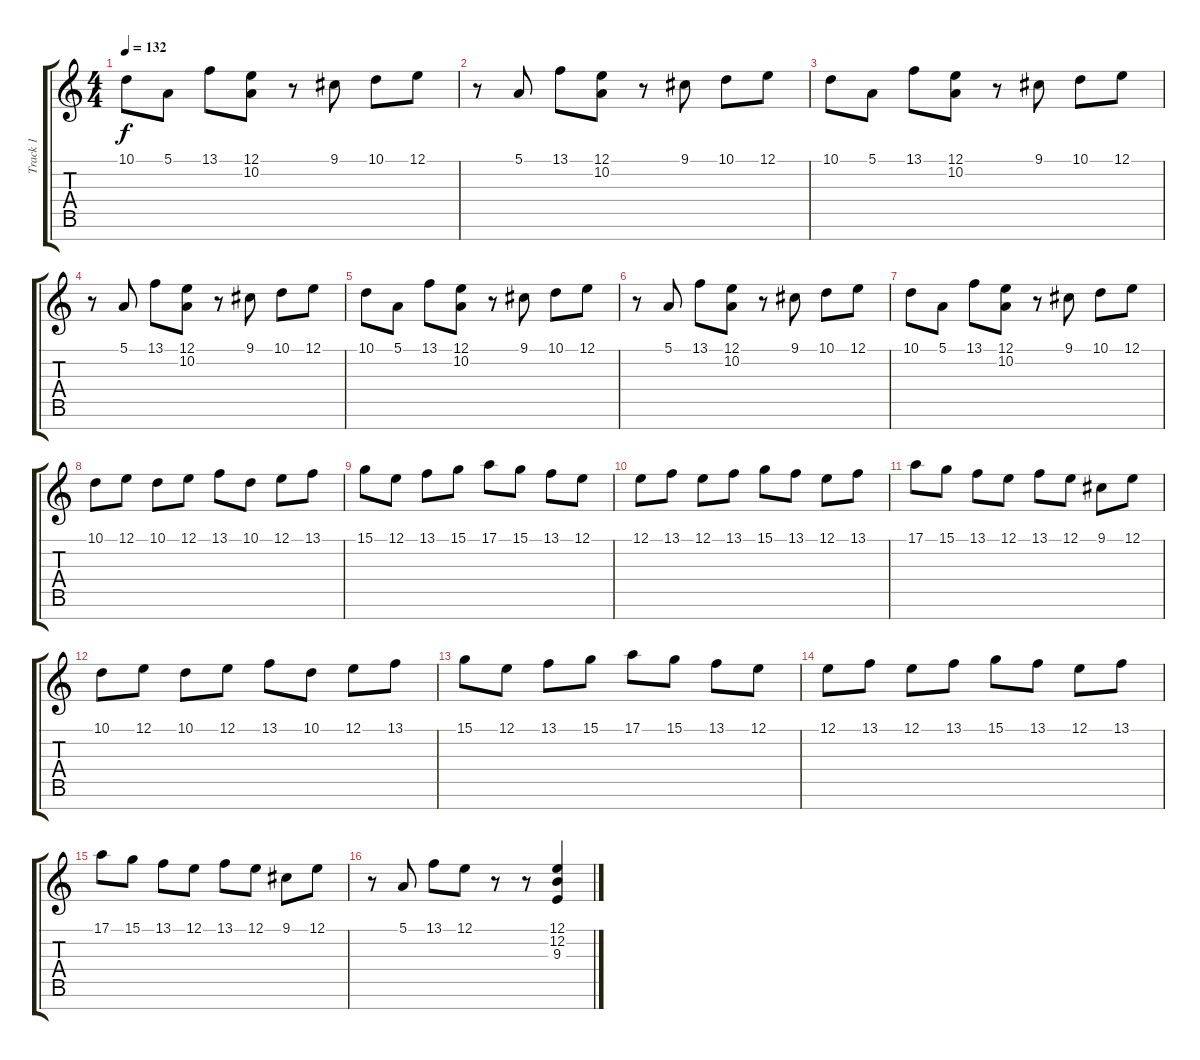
\track ("Track 1" "Track 1") {instrument acousticgrandpiano}
\staff {score tabs}
\tuning (E4 B3 G3 D3 A2 E2 B1) {hide}
\ts (4 4)
\tempo 132
\clef g2
\ks c
10.1.8{dy f} 5.1.8 13.1.8 (12.1 10.2).8 r.8 9.1.8 10.1.8 12.1.8 |
r.8 5.1.8 13.1.8 (12.1 10.2).8 r.8 9.1.8 10.1.8 12.1.8 |
10.1.8 5.1.8 13.1.8 (12.1 10.2).8 r.8 9.1.8 10.1.8 12.1.8 |
r.8 5.1.8 13.1.8 (12.1 10.2).8 r.8 9.1.8 10.1.8 12.1.8 |
10.1.8 5.1.8 13.1.8 (12.1 10.2).8 r.8 9.1.8 10.1.8 12.1.8 |
r.8 5.1.8 13.1.8 (12.1 10.2).8 r.8 9.1.8 10.1.8 12.1.8 |
10.1.8 5.1.8 13.1.8 (12.1 10.2).8 r.8 9.1.8 10.1.8 12.1.8 |
10.1.8 12.1.8 10.1.8 12.1.8 13.1.8 10.1.8 12.1.8 13.1.8 |
15.1.8 12.1.8 13.1.8 15.1.8 17.1.8 15.1.8 13.1.8 12.1.8 |
12.1.8 13.1.8 12.1.8 13.1.8 15.1.8 13.1.8 12.1.8 13.1.8 |
17.1.8 15.1.8 13.1.8 12.1.8 13.1.8 12.1.8 9.1.8 12.1.8 |
10.1.8 12.1.8 10.1.8 12.1.8 13.1.8 10.1.8 12.1.8 13.1.8 |
15.1.8 12.1.8 13.1.8 15.1.8 17.1.8 15.1.8 13.1.8 12.1.8 |
12.1.8 13.1.8 12.1.8 13.1.8 15.1.8 13.1.8 12.1.8 13.1.8 |
17.1.8 15.1.8 13.1.8 12.1.8 13.1.8 12.1.8 9.1.8 12.1.8 |
r.8 5.1.8 13.1.8 12.1.8 r.8 r.8 (12.1 12.2 9.3).4
